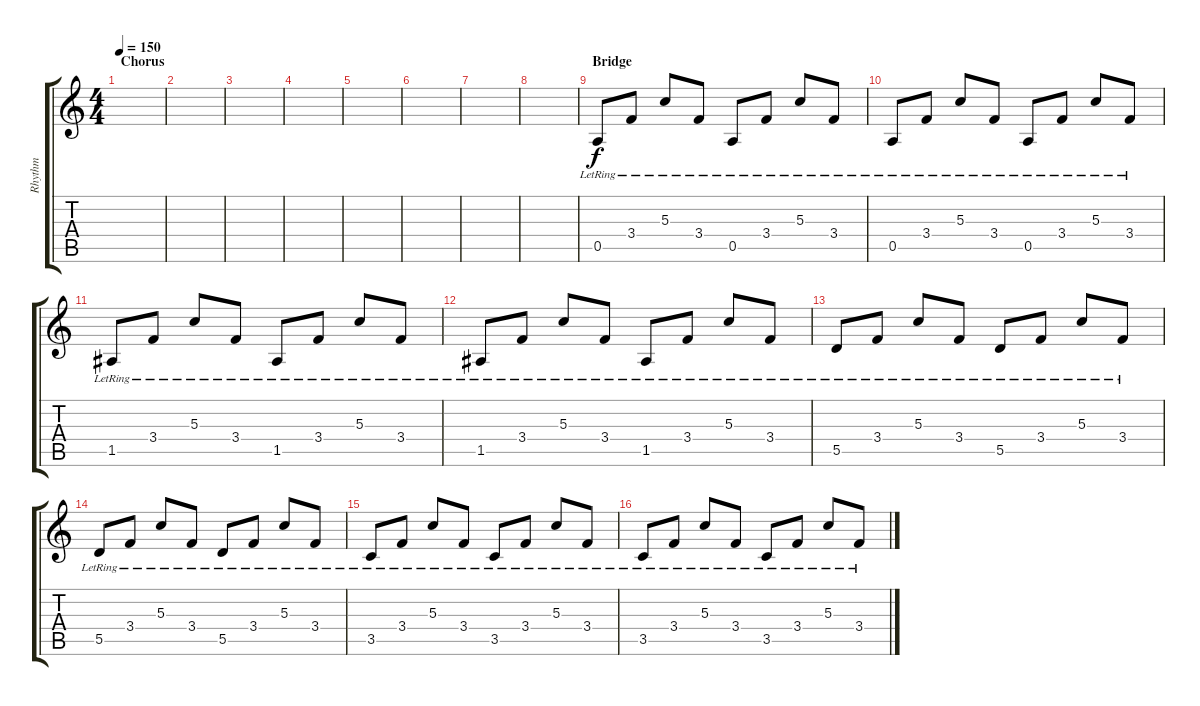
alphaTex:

\track ("Rhythm" "Rhythm") {instrument acousticguitarsteel}
\staff {score tabs}
\tuning (E4 B3 G3 D3 A2 D2) {hide}
\ts (4 4)
\section ("" "Chorus")
\tempo 150
\clef g2
\ks c
|
|
|
|
|
|
|
|
\section ("" "Bridge")
0.5{lr}.8 3.4{lr}.8 5.3{lr}.8 3.4{lr}.8 0.5{lr}.8 3.4{lr}.8 5.3{lr}.8 3.4{lr}.8 |
0.5{lr}.8 3.4{lr}.8 5.3{lr}.8 3.4{lr}.8 0.5{lr}.8 3.4{lr}.8 5.3{lr}.8 3.4{lr}.8 |
1.5{lr}.8 3.4{lr}.8 5.3{lr}.8 3.4{lr}.8 1.5{lr}.8 3.4{lr}.8 5.3{lr}.8 3.4{lr}.8 |
1.5{lr}.8 3.4{lr}.8 5.3{lr}.8 3.4{lr}.8 1.5{lr}.8 3.4{lr}.8 5.3{lr}.8 3.4{lr}.8 |
5.5{lr}.8 3.4{lr}.8 5.3{lr}.8 3.4{lr}.8 5.5{lr}.8 3.4{lr}.8 5.3{lr}.8 3.4{lr}.8 |
5.5{lr}.8 3.4{lr}.8 5.3{lr}.8 3.4{lr}.8 5.5{lr}.8 3.4{lr}.8 5.3{lr}.8 3.4{lr}.8 |
3.5{lr}.8 3.4{lr}.8 5.3{lr}.8 3.4{lr}.8 3.5{lr}.8 3.4{lr}.8 5.3{lr}.8 3.4{lr}.8 |
3.5{lr}.8 3.4{lr}.8 5.3{lr}.8 3.4{lr}.8 3.5{lr}.8 3.4{lr}.8 5.3{lr}.8 3.4{lr}.8
